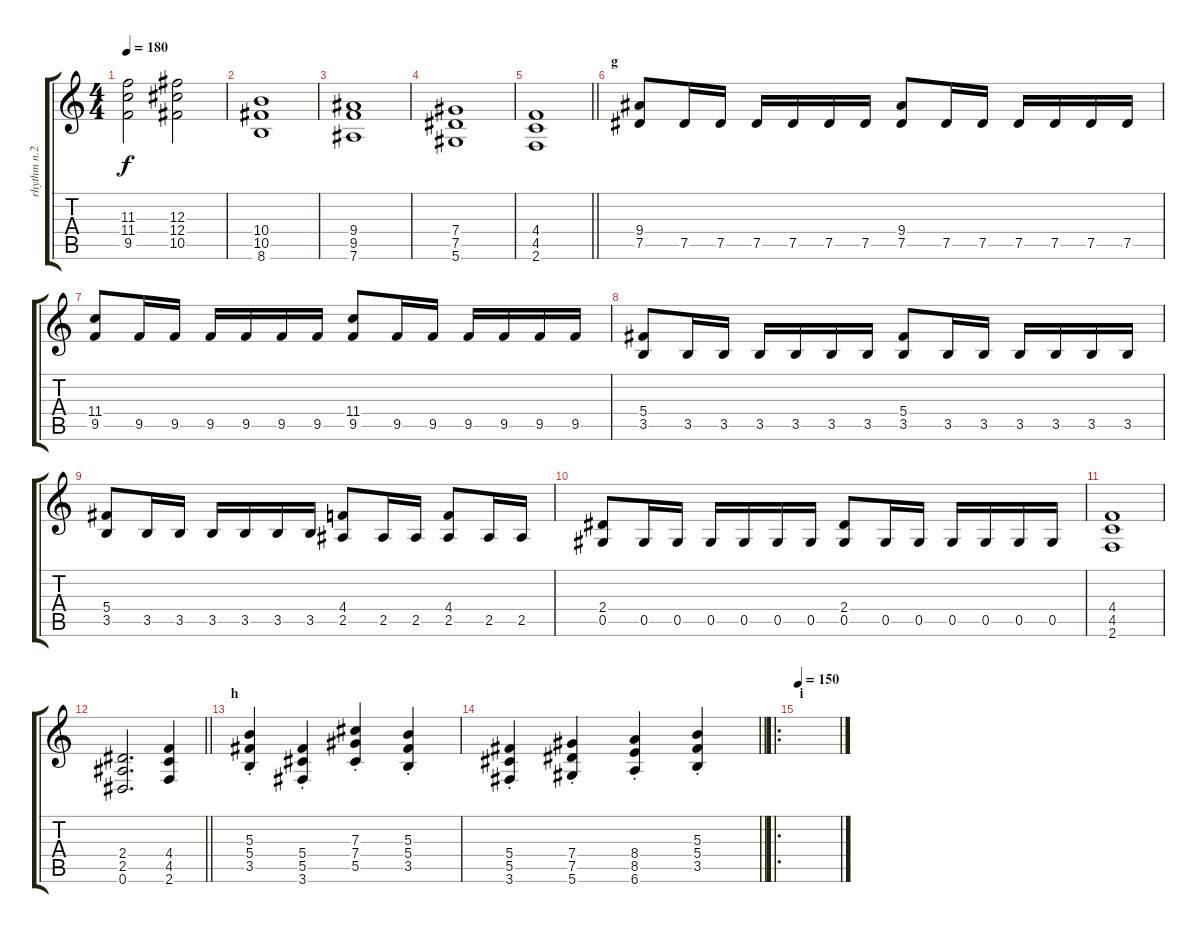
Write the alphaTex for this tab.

\track ("rhythm n.2" "rhythm n.2") {instrument distortionguitar}
\staff {score tabs}
\tuning (Eb4 Bb3 Gb3 Db3 Ab2 Eb2) {hide}
\ts (4 4)
\tempo 180
\clef g2
\ks c
(11.3 11.4 9.5).2{dy f} (12.3 12.4 10.5).2 |
(10.4 10.5 8.6).1 |
(9.4 9.5 7.6).1 |
(7.4 7.5 5.6).1 |
\barLineRight lightlight
(4.4 4.5 2.6).1 |
\section ("" "g")
(9.4 7.5).8 7.5.16 7.5.16 7.5.16 7.5.16 7.5.16 7.5.16 (9.4 7.5).8 7.5.16 7.5.16 7.5.16 7.5.16 7.5.16 7.5.16 |
(11.4 9.5).8 9.5.16 9.5.16 9.5.16 9.5.16 9.5.16 9.5.16 (11.4 9.5).8 9.5.16 9.5.16 9.5.16 9.5.16 9.5.16 9.5.16 |
(5.4 3.5).8 3.5.16 3.5.16 3.5.16 3.5.16 3.5.16 3.5.16 (5.4 3.5).8 3.5.16 3.5.16 3.5.16 3.5.16 3.5.16 3.5.16 |
(5.4 3.5).8 3.5.16 3.5.16 3.5.16 3.5.16 3.5.16 3.5.16 (4.4 2.5).8 2.5.16 2.5.16 (4.4 2.5).8 2.5.16 2.5.16 |
(2.4 0.5).8 0.5.16 0.5.16 0.5.16 0.5.16 0.5.16 0.5.16 (2.4 0.5).8 0.5.16 0.5.16 0.5.16 0.5.16 0.5.16 0.5.16 |
(4.4 4.5 2.6).1 |
\barLineRight lightlight
(2.4 2.5 0.6).2{d} (4.4 4.5 2.6).4 |
\section ("" "h")
(5.3{st} 5.4{st} 3.5{st}).4 (5.4{st} 5.5{st} 3.6{st}).4 (7.3{st} 7.4{st} 5.5{st}).4 (5.3{st} 5.4{st} 3.5{st}).4 |
\barLineRight lightlight
(5.4{st} 5.5{st} 3.6{st}).4 (7.4{st} 7.5{st} 5.6{st}).4 (8.4{st} 8.5{st} 6.6{st}).4 (5.3{st} 5.4{st} 3.5{st}).4 |
\ro
\section ("" "i")
\tempo 150
